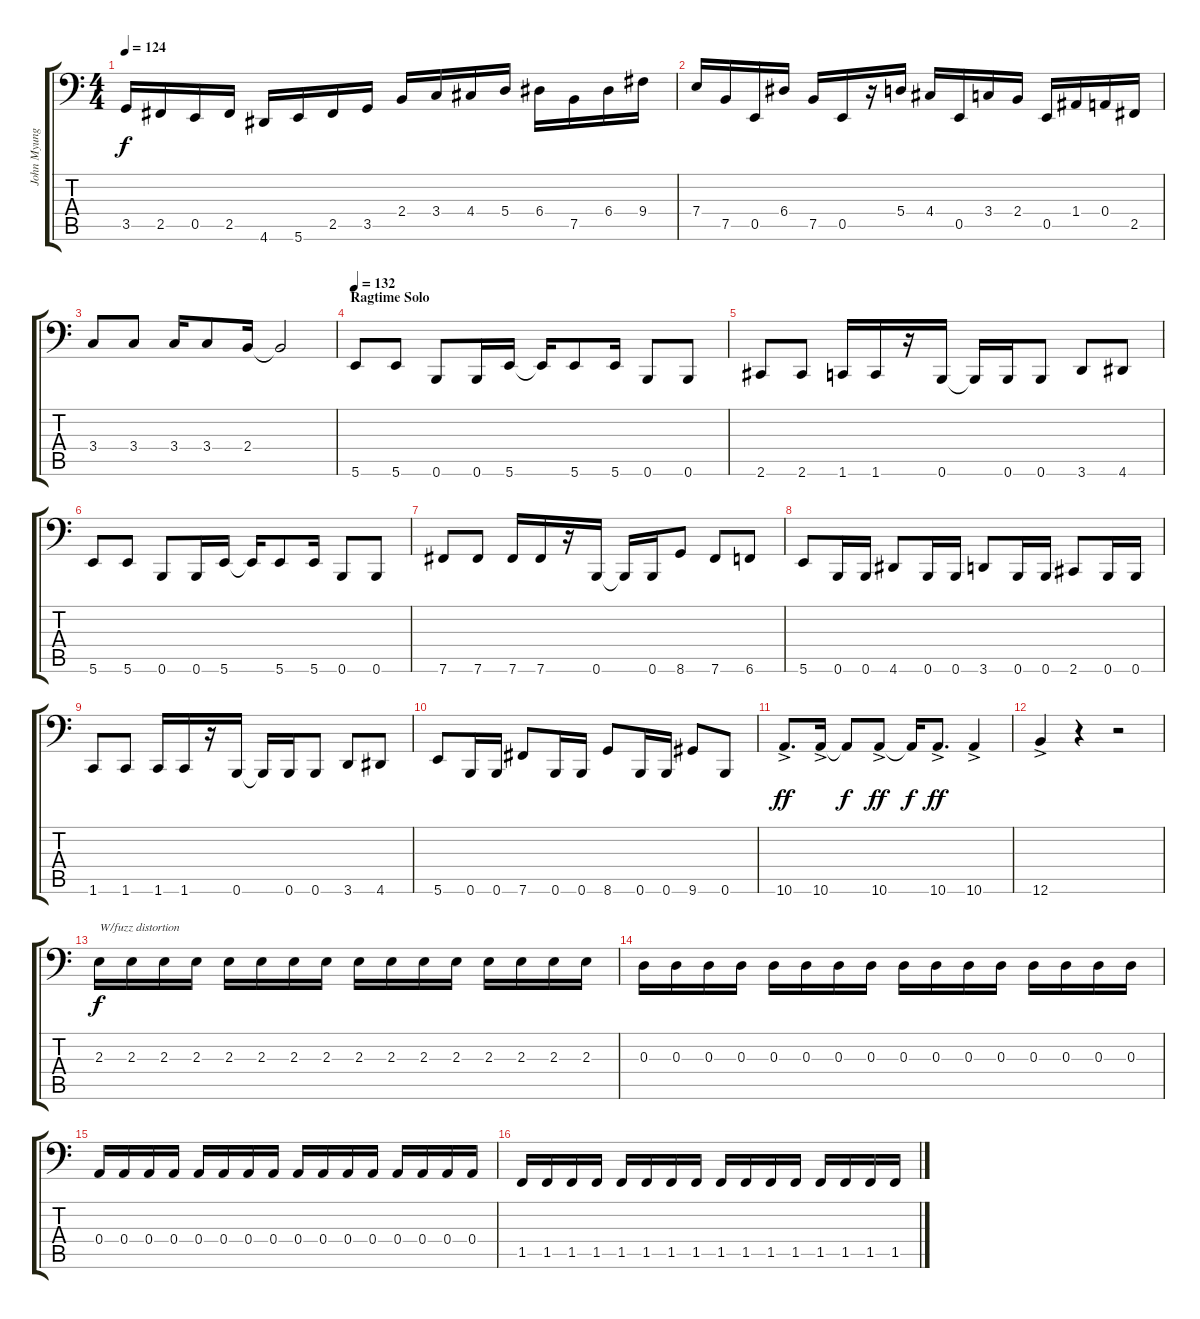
\track ("John Myung" "John Myung") {instrument electricbassfinger}
\staff {score tabs}
\tuning (C3 G2 D2 A1 E1 B0) {hide}
\ts (4 4)
\tempo 124
\clef f4
\ks c
3.5.16{dy f} 2.5.16 0.5.16 2.5.16 4.6.16 5.6.16 2.5.16 3.5.16 2.4.16 3.4.16 4.4.16 5.4.16 6.4.16 7.5.16 6.4.16 9.4.16 |
7.4.16 7.5.16 0.5.16 6.4.16 7.5.16 0.5.16 r.16 5.4.16 4.4.16 0.5.16 3.4.16 2.4.16 0.5.16 1.4.16 0.4.16 2.5.16 |
3.4.8 3.4.8 3.4.16 3.4.8 2.4.16 2.4{t}.2 |
\section ("" "Ragtime Solo")
\tempo 132
5.6.8 5.6.8 0.6.8 0.6.16 5.6.16 5.6{t}.16 5.6.8 5.6.16 0.6.8 0.6.8 |
2.6.8 2.6.8 1.6.16 1.6.16 r.16 0.6.16 0.6{t}.16 0.6.16 0.6.8 3.6.8 4.6.8 |
5.6.8 5.6.8 0.6.8 0.6.16 5.6.16 5.6{t}.16 5.6.8 5.6.16 0.6.8 0.6.8 |
7.6.8 7.6.8 7.6.16 7.6.16 r.16 0.6.16 0.6{t}.16 0.6.16 8.6.8 7.6.8 6.6.8 |
5.6.8 0.6.16 0.6.16 4.6.8 0.6.16 0.6.16 3.6.8 0.6.16 0.6.16 2.6.8 0.6.16 0.6.16 |
1.6.8 1.6.8 1.6.16 1.6.16 r.16 0.6.16 0.6{t}.16 0.6.16 0.6.8 3.6.8 4.6.8 |
5.6.8 0.6.16 0.6.16 7.6.8 0.6.16 0.6.16 8.6.8 0.6.16 0.6.16 9.6.8 0.6.8 |
10.6{ac}.8{d dy ff} 10.6{ac}.16 10.6{t}.8{dy f} 10.6{ac}.8{dy ff} 10.6{t}.16{dy f} 10.6{ac}.8{d dy ff} 10.6{ac}.4 |
12.6{ac}.4 r.4 r.2 |
2.3.16{txt "W/fuzz distortion " dy f} 2.3.16 2.3.16 2.3.16 2.3.16 2.3.16 2.3.16 2.3.16 2.3.16 2.3.16 2.3.16 2.3.16 2.3.16 2.3.16 2.3.16 2.3.16 |
0.3.16 0.3.16 0.3.16 0.3.16 0.3.16 0.3.16 0.3.16 0.3.16 0.3.16 0.3.16 0.3.16 0.3.16 0.3.16 0.3.16 0.3.16 0.3.16 |
0.4.16 0.4.16 0.4.16 0.4.16 0.4.16 0.4.16 0.4.16 0.4.16 0.4.16 0.4.16 0.4.16 0.4.16 0.4.16 0.4.16 0.4.16 0.4.16 |
1.5.16 1.5.16 1.5.16 1.5.16 1.5.16 1.5.16 1.5.16 1.5.16 1.5.16 1.5.16 1.5.16 1.5.16 1.5.16 1.5.16 1.5.16 1.5.16
